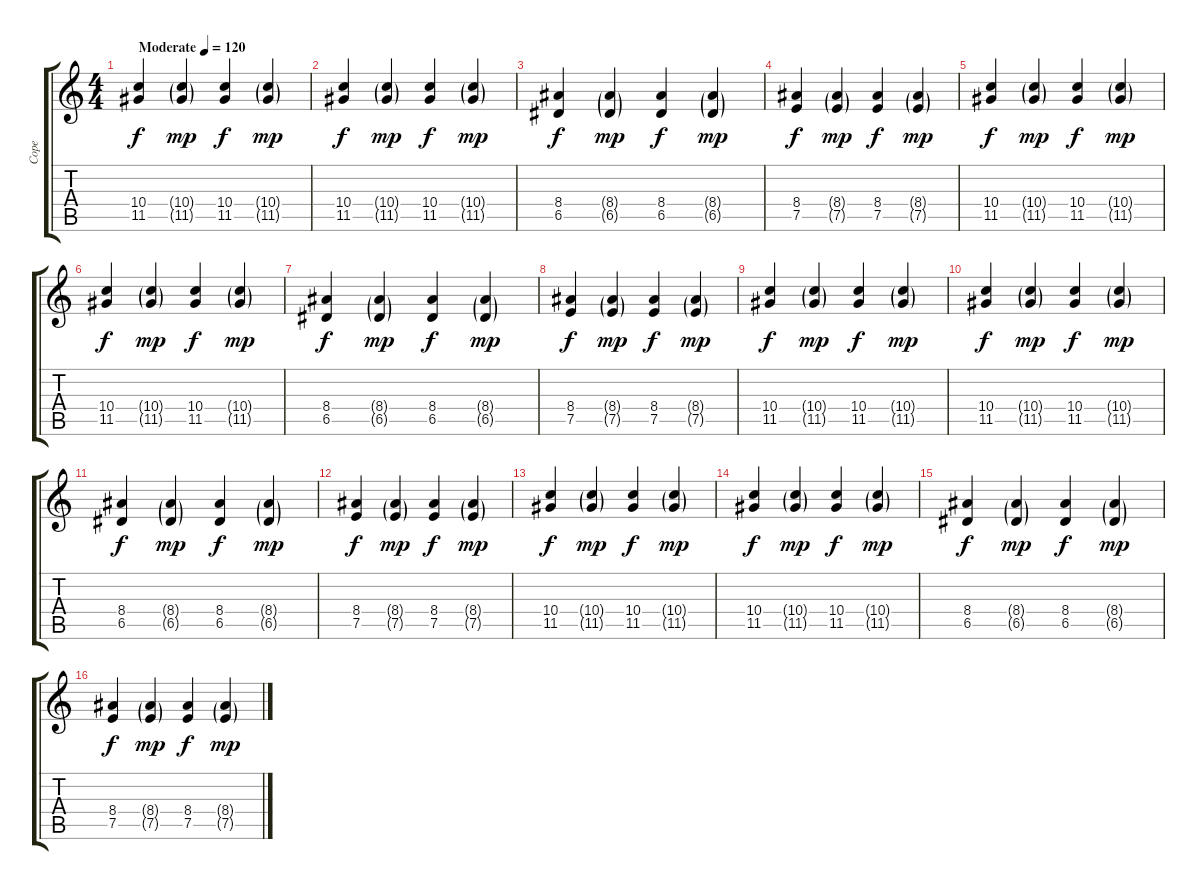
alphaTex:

\track ("Cope" "Cope") {instrument acousticguitarsteel}
\staff {score tabs}
\tuning (E4 B3 G3 D3 A2 E2) {hide}
\ts (4 4)
\tempo (120 "Moderate")
\clef g2
\ks c
(10.4 11.5).4{dy f instrument acousticguitarsteel} (10.4{g} 11.5{g}).4{dy mp} (10.4 11.5).4{dy f} (10.4{g} 11.5{g}).4{dy mp} |
(10.4 11.5).4{dy f} (10.4{g} 11.5{g}).4{dy mp} (10.4 11.5).4{dy f} (10.4{g} 11.5{g}).4{dy mp} |
(8.4 6.5).4{dy f} (8.4{g} 6.5{g}).4{dy mp} (8.4 6.5).4{dy f} (8.4{g} 6.5{g}).4{dy mp} |
(8.4 7.5).4{dy f} (8.4{g} 7.5{g}).4{dy mp} (8.4 7.5).4{dy f} (8.4{g} 7.5{g}).4{dy mp} |
(10.4 11.5).4{dy f} (10.4{g} 11.5{g}).4{dy mp} (10.4 11.5).4{dy f} (10.4{g} 11.5{g}).4{dy mp} |
(10.4 11.5).4{dy f} (10.4{g} 11.5{g}).4{dy mp} (10.4 11.5).4{dy f} (10.4{g} 11.5{g}).4{dy mp} |
(8.4 6.5).4{dy f} (8.4{g} 6.5{g}).4{dy mp} (8.4 6.5).4{dy f} (8.4{g} 6.5{g}).4{dy mp} |
(8.4 7.5).4{dy f} (8.4{g} 7.5{g}).4{dy mp} (8.4 7.5).4{dy f} (8.4{g} 7.5{g}).4{dy mp} |
(10.4 11.5).4{dy f} (10.4{g} 11.5{g}).4{dy mp} (10.4 11.5).4{dy f} (10.4{g} 11.5{g}).4{dy mp} |
(10.4 11.5).4{dy f} (10.4{g} 11.5{g}).4{dy mp} (10.4 11.5).4{dy f} (10.4{g} 11.5{g}).4{dy mp} |
(8.4 6.5).4{dy f} (8.4{g} 6.5{g}).4{dy mp} (8.4 6.5).4{dy f} (8.4{g} 6.5{g}).4{dy mp} |
(8.4 7.5).4{dy f} (8.4{g} 7.5{g}).4{dy mp} (8.4 7.5).4{dy f} (8.4{g} 7.5{g}).4{dy mp} |
(10.4 11.5).4{dy f} (10.4{g} 11.5{g}).4{dy mp} (10.4 11.5).4{dy f} (10.4{g} 11.5{g}).4{dy mp} |
(10.4 11.5).4{dy f} (10.4{g} 11.5{g}).4{dy mp} (10.4 11.5).4{dy f} (10.4{g} 11.5{g}).4{dy mp} |
(8.4 6.5).4{dy f} (8.4{g} 6.5{g}).4{dy mp} (8.4 6.5).4{dy f} (8.4{g} 6.5{g}).4{dy mp} |
(8.4 7.5).4{dy f} (8.4{g} 7.5{g}).4{dy mp} (8.4 7.5).4{dy f} (8.4{g} 7.5{g}).4{dy mp}
